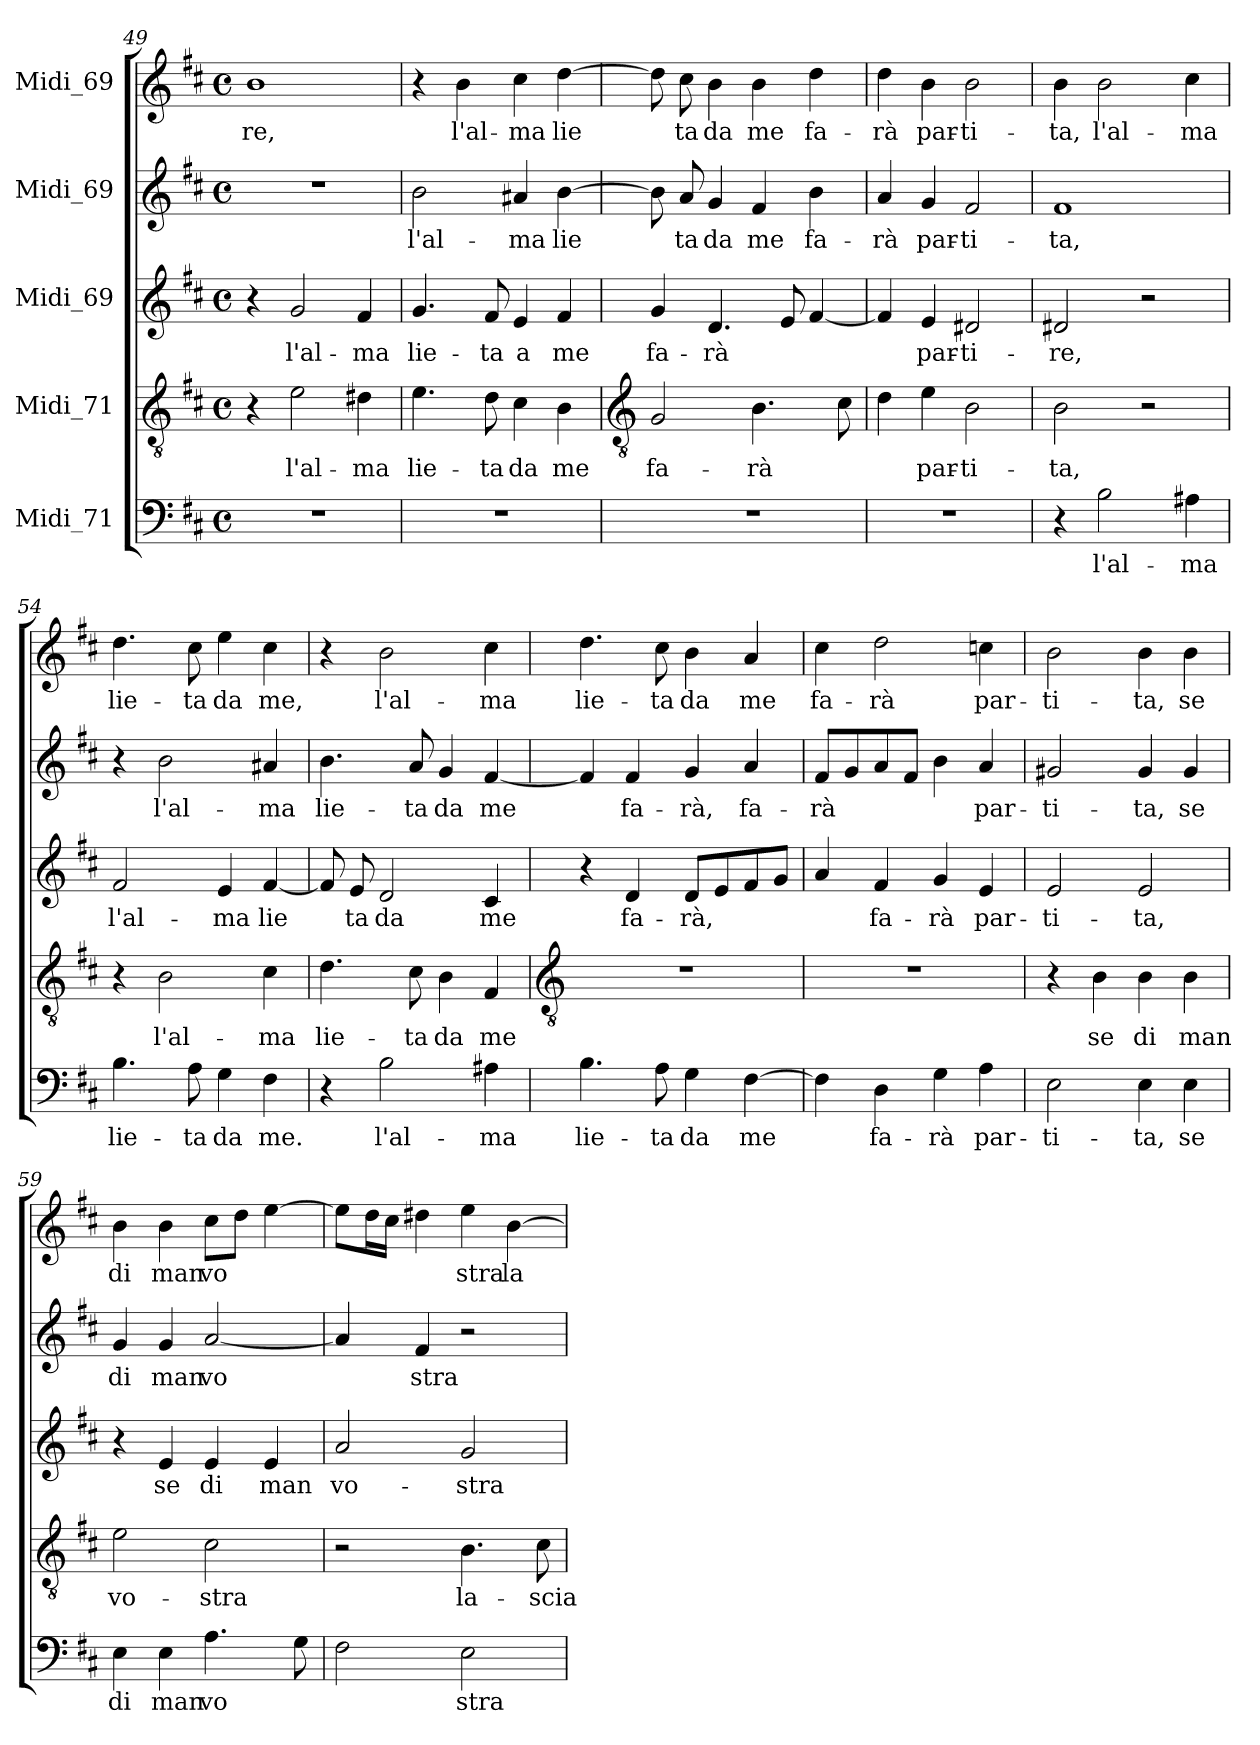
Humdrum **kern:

**kern	**text	**kern	**text	**kern	**text	**kern	**text	**kern	**text
*part5	*part5	*part4	*part4	*part3	*part3	*part2	*part2	*part1	*part1
*staff5	*staff5	*staff4	*staff4	*staff3	*staff3	*staff2	*staff2	*staff1	*staff1
*I"Midi_71	*	*I"Midi_71	*	*I"Midi_69	*	*I"Midi_69	*	*I"Midi_69	*
*clefF4	*	*clefGv2	*	*clefG2	*	*clefG2	*	*clefG2	*
*k[f#c#]	*	*k[f#c#]	*	*k[f#c#]	*	*k[f#c#]	*	*k[f#c#]	*
*D:	*	*D:	*	*D:	*	*D:	*	*D:	*
*M4/4	*	*M4/4	*	*M4/4	*	*M4/4	*	*M4/4	*
*met(c)	*	*met(c)	*	*met(c)	*	*met(c)	*	*met(c)	*
=49	=49	=49	=49	=49	=49	=49	=49	=49	=49
!	!	!	!	!	!	!	!	!	!LO:LY:b
1r	.	4r	.	4r	.	1r	.	1b	re,
!	!	!	!LO:LY:b	!	!LO:LY:b	!	!	!	!
.	.	2e	l'al-	2g	l'al-	.	.	.	.
!	!	!	!LO:LY:b	!	!LO:LY:b	!	!	!	!
.	.	4d#X	-ma	4f#	-ma	.	.	.	.
=50	=50	=50	=50	=50	=50	=50	=50	=50	=50
!	!	!	!LO:LY:b	!	!LO:LY:b	!	!LO:LY:b	!	!
1r	.	4.e	lie-	4.g	lie-	2b	l'al-	4r	.
!	!	!	!	!	!	!	!	!	!LO:LY:b
.	.	.	.	.	.	.	.	4b	l'al-
!	!	!	!LO:LY:b	!	!LO:LY:b	!	!	!	!
.	.	8d	-ta	8f#	-ta	.	.	.	.
!	!	!	!LO:LY:b	!	!LO:LY:b	!	!LO:LY:b	!	!LO:LY:b
.	.	4c#	da	4e	a	4a#X	-ma	4cc#	-ma
!	!	!	!LO:LY:b	!	!LO:LY:b	!	!LO:LY:b	!	!LO:LY:b
.	.	4B	me	4f#	me	[4b	lie	[4dd	lie
!!LO:LB:g=z
=51	=51	=51	=51	=51	=51	=51	=51	=51	=51
*	*	*clefGv2	*	*	*	*	*	*	*
!	!	!	!LO:LY:b	!	!LO:LY:b	!	!	!	!
1r	.	2G	fa-	4g	fa-	8b]	.	8dd]	.
!	!	!	!	!	!	!	!LO:LY:b	!	!LO:LY:b
.	.	.	.	.	.	8a	ta	8cc#	ta
!	!	!	!	!	!LO:LY:b	!	!LO:LY:b	!	!LO:LY:b
.	.	.	.	4.d	-rà	4g	da	4b	da
!	!	!	!LO:LY:b	!	!	!	!LO:LY:b	!	!LO:LY:b
.	.	4.B	-rà	.	.	4f#	me	4b	me
.	.	.	.	8e	.	.	.	.	.
!	!	!	!	!	!	!	!LO:LY:b	!	!LO:LY:b
.	.	.	.	[4f#	.	4b	fa-	4dd	fa-
.	.	8c#	.	.	.	.	.	.	.
=52	=52	=52	=52	=52	=52	=52	=52	=52	=52
!	!	!	!	!	!	!	!LO:LY:b	!	!LO:LY:b
1r	.	4d	.	4f#]	.	4a	-rà	4dd	-rà
!	!	!	!LO:LY:b	!	!LO:LY:b	!	!LO:LY:b	!	!LO:LY:b
.	.	4e	par-	4e	par-	4g	par-	4b	par-
!	!	!	!LO:LY:b	!	!LO:LY:b	!	!LO:LY:b	!	!LO:LY:b
.	.	2B	-ti-	2d#X	-ti-	2f#	-ti-	2b	-ti-
=53	=53	=53	=53	=53	=53	=53	=53	=53	=53
!	!	!	!LO:LY:b	!	!LO:LY:b	!	!LO:LY:b	!	!LO:LY:b
4r	.	2B	-ta,	2d#X	-re,	1f#	-ta,	4b	-ta,
!	!LO:LY:b	!	!	!	!	!	!	!	!LO:LY:b
2B	l'al-	.	.	.	.	.	.	2b	l'al-
.	.	2r	.	2r	.	.	.	.	.
!	!LO:LY:b	!	!	!	!	!	!	!	!LO:LY:b
4A#X	-ma	.	.	.	.	.	.	4cc#	-ma
=54	=54	=54	=54	=54	=54	=54	=54	=54	=54
!	!LO:LY:b	!	!	!	!LO:LY:b	!	!	!	!LO:LY:b
4.B	lie-	4r	.	2f#	l'al-	4r	.	4.dd	lie-
!	!	!	!LO:LY:b	!	!	!	!LO:LY:b	!	!
.	.	2B	l'al-	.	.	2b	l'al-	.	.
!	!LO:LY:b	!	!	!	!	!	!	!	!LO:LY:b
8A	-ta	.	.	.	.	.	.	8cc#	-ta
!	!LO:LY:b	!	!	!	!LO:LY:b	!	!	!	!LO:LY:b
4G	da	.	.	4e	-ma	.	.	4ee	da
!	!LO:LY:b	!	!LO:LY:b	!	!LO:LY:b	!	!LO:LY:b	!	!LO:LY:b
4F#	me.	4c#	-ma	[4f#	lie	4a#X	-ma	4cc#	me,
=55	=55	=55	=55	=55	=55	=55	=55	=55	=55
!	!	!	!LO:LY:b	!	!	!	!LO:LY:b	!	!
4r	.	4.d	lie-	8f#]	.	4.b	lie-	4r	.
!	!	!	!	!	!LO:LY:b	!	!	!	!
.	.	.	.	8e	ta	.	.	.	.
!	!LO:LY:b	!	!	!	!LO:LY:b	!	!	!	!LO:LY:b
2B	l'al-	.	.	2d	da	.	.	2b	l'al-
!	!	!	!LO:LY:b	!	!	!	!LO:LY:b	!	!
.	.	8c#	-ta	.	.	8a	-ta	.	.
!	!	!	!LO:LY:b	!	!	!	!LO:LY:b	!	!
.	.	4B	da	.	.	4g	da	.	.
!	!LO:LY:b	!	!LO:LY:b	!	!LO:LY:b	!	!LO:LY:b	!	!LO:LY:b
4A#X	-ma	4F#	me	4c#	me	[4f#	me	4cc#	-ma
!!LO:LB:g=z
=56	=56	=56	=56	=56	=56	=56	=56	=56	=56
*	*	*clefGv2	*	*	*	*	*	*	*
!	!LO:LY:b	!	!	!	!	!	!	!	!LO:LY:b
4.B	lie-	1r	.	4r	.	4f#]	.	4.dd	lie-
!	!	!	!	!	!LO:LY:b	!	!LO:LY:b	!	!
.	.	.	.	4d	fa-	4f#	fa-	.	.
!	!LO:LY:b	!	!	!	!	!	!	!	!LO:LY:b
8A	-ta	.	.	.	.	.	.	8cc#	-ta
!	!LO:LY:b	!	!	!	!LO:LY:b	!	!LO:LY:b	!	!LO:LY:b
4G	da	.	.	8dL	-rà,	4g	-rà,	4b	da
.	.	.	.	8e	.	.	.	.	.
!	!LO:LY:b	!	!	!	!	!	!LO:LY:b	!	!LO:LY:b
[4F#	me	.	.	8f#	.	4a	fa-	4a	me
.	.	.	.	8gJ	.	.	.	.	.
=57	=57	=57	=57	=57	=57	=57	=57	=57	=57
!	!	!	!	!	!	!	!LO:LY:b	!	!LO:LY:b
4F#]	.	1r	.	4a	.	8f#L	-rà	4cc#	fa-
.	.	.	.	.	.	8g	.	.	.
!	!LO:LY:b	!	!	!	!LO:LY:b	!	!	!	!LO:LY:b
4D	fa-	.	.	4f#	fa-	8a	.	2dd	-rà
.	.	.	.	.	.	8f#J	.	.	.
!	!LO:LY:b	!	!	!	!LO:LY:b	!	!	!	!
4G	-rà	.	.	4g	-rà	4b	.	.	.
!	!LO:LY:b	!	!	!	!LO:LY:b	!	!LO:LY:b	!	!LO:LY:b
4A	par-	.	.	4e	par-	4a	par-	4ccn	par-
=58	=58	=58	=58	=58	=58	=58	=58	=58	=58
!	!LO:LY:b	!	!	!	!LO:LY:b	!	!LO:LY:b	!	!LO:LY:b
2E	-ti-	4r	.	2e	-ti-	2g#X	-ti-	2b	-ti-
!	!	!	!LO:LY:b	!	!	!	!	!	!
.	.	4B	se	.	.	.	.	.	.
!	!LO:LY:b	!	!LO:LY:b	!	!LO:LY:b	!	!LO:LY:b	!	!LO:LY:b
4E	-ta,	4B	di	2e	-ta,	4g#	-ta,	4b	-ta,
!	!LO:LY:b	!	!LO:LY:b	!	!	!	!LO:LY:b	!	!LO:LY:b
4E	se	4B	man	.	.	4g#	se	4b	se
=59	=59	=59	=59	=59	=59	=59	=59	=59	=59
!	!LO:LY:b	!	!LO:LY:b	!	!	!	!LO:LY:b	!	!LO:LY:b
4E	di	2e	vo-	4r	.	4g	di	4b	di
!	!LO:LY:b	!	!	!	!LO:LY:b	!	!LO:LY:b	!	!LO:LY:b
4E	man	.	.	4e	se	4g	man	4b	man
!	!LO:LY:b	!	!LO:LY:b	!	!LO:LY:b	!	!LO:LY:b	!	!LO:LY:b
4.A	vo	2c#	-stra	4e	di	[2a	vo	8cc#L	vo
.	.	.	.	.	.	.	.	8ddJ	.
!	!	!	!	!	!LO:LY:b	!	!	!	!
.	.	.	.	4e	man	.	.	[4ee	.
8G	.	.	.	.	.	.	.	.	.
=60	=60	=60	=60	=60	=60	=60	=60	=60	=60
!	!	!	!	!	!LO:LY:b	!	!	!	!
2F#	.	2r	.	2a	vo-	4a]	.	8eeL]	.
.	.	.	.	.	.	.	.	16ddL	.
.	.	.	.	.	.	.	.	16cc#JJ	.
!	!	!	!	!	!	!	!LO:LY:b	!	!
.	.	.	.	.	.	4f#	stra	4dd#X	.
!	!LO:LY:b	!	!LO:LY:b	!	!LO:LY:b	!	!	!	!LO:LY:b
2E	stra	4.B	la-	2g	-stra	2r	.	4ee	stra
!	!	!	!	!	!	!	!	!	!LO:LY:b
.	.	.	.	.	.	.	.	[4b	la
!	!	!	!LO:LY:b	!	!	!	!	!	!
.	.	8c#	-scia-	.	.	.	.	.	.
=	=	=	=	=	=	=	=	=	=
*-	*-	*-	*-	*-	*-	*-	*-	*-	*-
